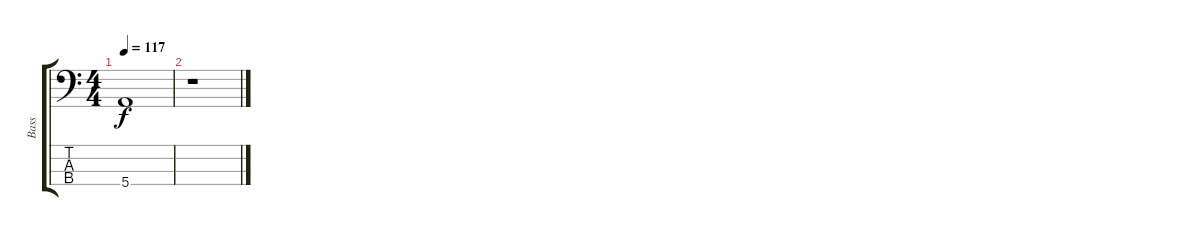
\track ("Bass" "Bass") {instrument electricbasspick}
\staff {score tabs}
\tuning (G2 D2 A1 E1) {hide}
\ts (4 4)
\tempo 117
\clef f4
\ks c
5.4{t}.1{dy f} |
r.1
